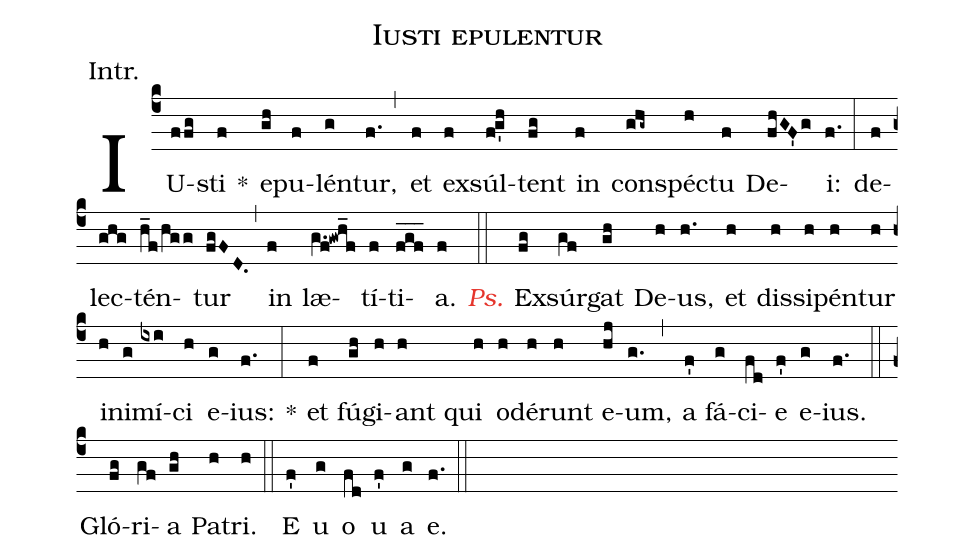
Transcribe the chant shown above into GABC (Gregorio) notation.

name:Iusti epulentur;
annotation:Intr.;
mode:6;
office-part:Introit;
%%
(c4) IU(ffg)sti(f) *()
e(gh)pu(f)lén(g)tur,(f.) (,)
et(f) ex(f)súl(f!g'h)tent(fg) in(f) con(ghg~)spéc(h)tu(f) De(fhGF'g)i:(f.) (:)
de(f)lec(ghg)tén(h_f/hgg)tur(fgFD.) (,)
in(f) læ(g.f!gwh_f)tí(f)ti(fgf___)a.(f) <c><i>Ps.</i></c>(::)
Ex(fg)súr(gf)gat(gh) De(h)us,(h.) et(h) dis(h)si(h)pén(h)tur(h) i(h)ni(g)mí(ixi)ci(h) e(g)ius:(f.) *(:)
et(f) fú(gh)gi(h)ant(h) qui(h) o(h)dé(h)runt(h) e(hj)um,(g.) (,)
a(f') fá(g)ci(fd)e(f') e(g)ius.(f.) (::)
Gló(fg)ri(gf)a(gh) Pa(h)tri.(h) (::)
<eu>E(f') u(g) o(fd) u(f') a(g) e.</eu>(f.) (::)
